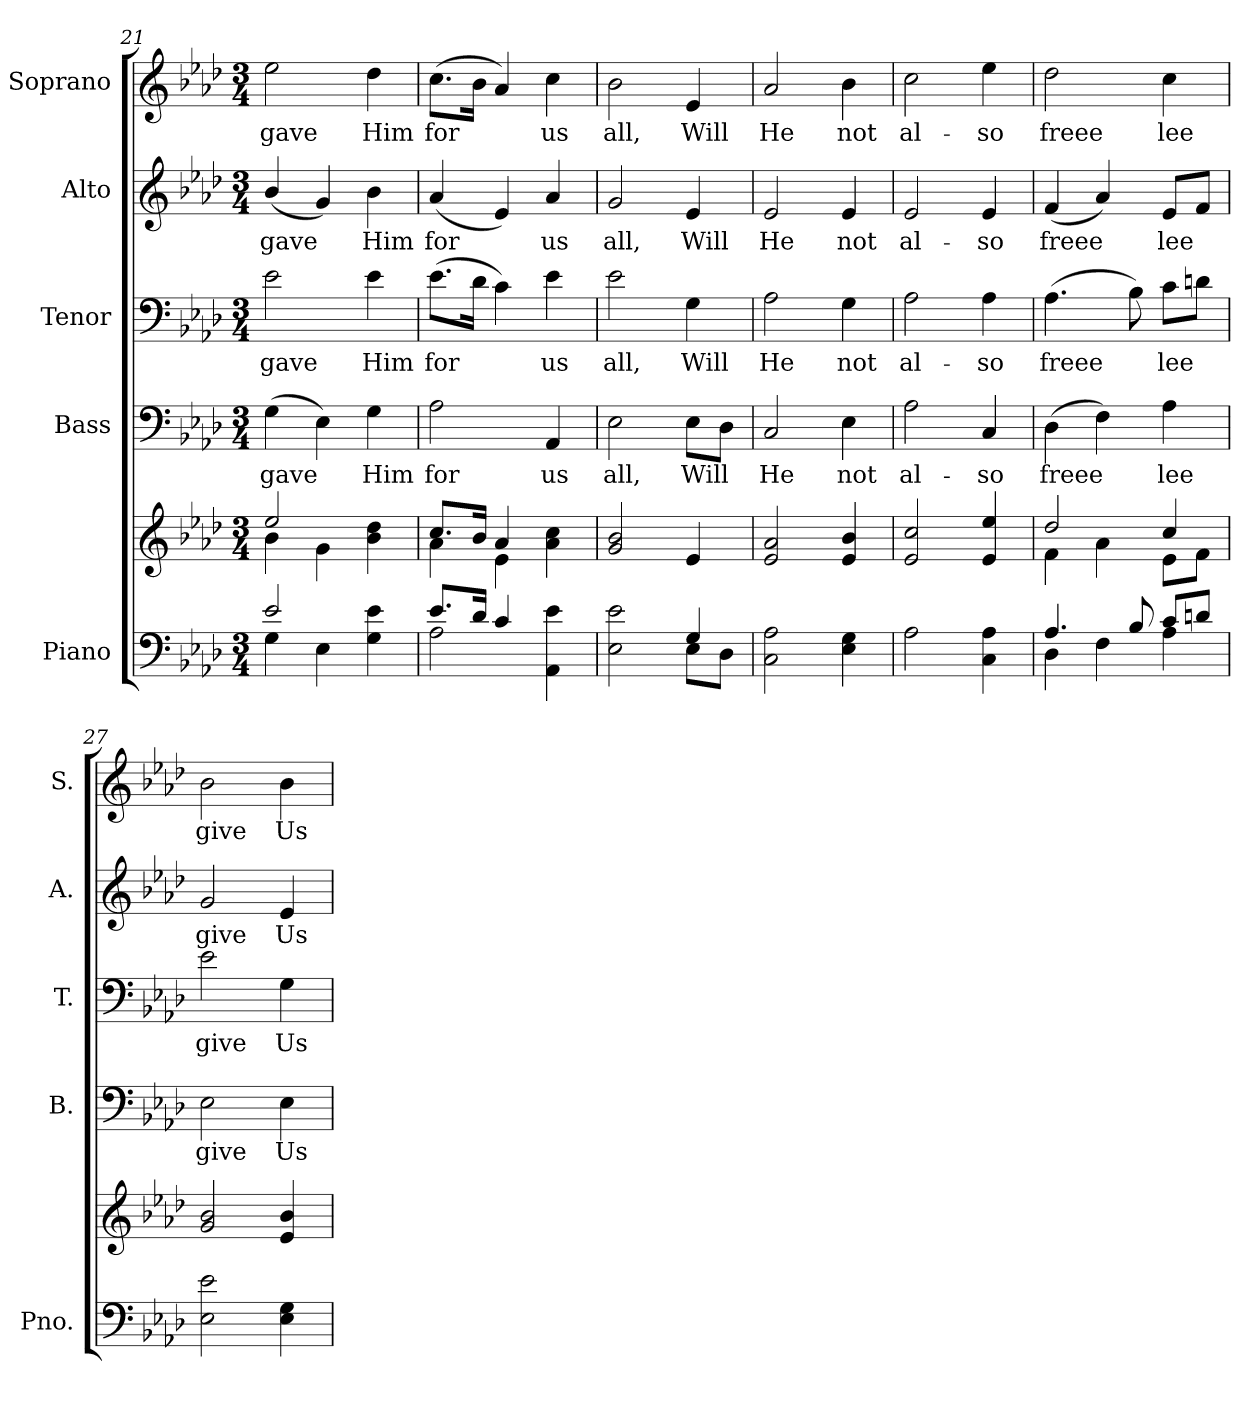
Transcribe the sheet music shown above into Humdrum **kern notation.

**kern	**kern	**kern	**text	**kern	**text	**kern	**text	**kern	**text
*part5	*part5	*part4	*part4	*part3	*part3	*part2	*part2	*part1	*part1
*staff6	*staff5	*staff4	*staff4	*staff3	*staff3	*staff2	*staff2	*staff1	*staff1
*I"Piano	*	*I"Bass	*	*I"Tenor	*	*I"Alto	*	*I"Soprano	*
*I'Pno.	*	*I'B.	*	*I'T.	*	*I'A.	*	*I'S.	*
*clefF4	*clefG2	*clefF4	*	*clefF4	*	*clefG2	*	*clefG2	*
*k[b-e-a-d-]	*k[b-e-a-d-]	*k[b-e-a-d-]	*	*k[b-e-a-d-]	*	*k[b-e-a-d-]	*	*k[b-e-a-d-]	*
*A-:	*A-:	*A-:	*	*A-:	*	*A-:	*	*A-:	*
*M3/4	*M3/4	*M3/4	*	*M3/4	*	*M3/4	*	*M3/4	*
=21	=21	=21	=21	=21	=21	=21	=21	=21	=21
*^	*^	*	*	*	*	*	*	*	*
!	!	!	!	!	!LO:LY:b:color=#000000	!	!	!	!	!	!
!	!	!	!	!	!	!	!LO:LY:b:color=#000000	!	!	!	!
!	!	!	!	!	!	!	!	!	!LO:LY:b:color=#000000	!	!
!	!	!	!	!	!	!	!	!	!	!	!LO:LY:b:color=#000000
2e-i/	4Gi\	2ee-i/	4b-i\	(4Gi\	gave	2e-i\	gave	(4b-i/	gave	2ee-i\	gave
.	4E-i\	.	4gi\	4E-i\)	.	.	.	4gi/)	.	.	.
!	!	!	!	!	!LO:LY:b:color=#000000	!	!	!	!	!	!
!	!	!	!	!	!	!	!LO:LY:b:color=#000000	!	!	!	!
!	!	!	!	!	!	!	!	!	!LO:LY:b:color=#000000	!	!
!	!	!	!	!	!	!	!	!	!	!	!LO:LY:b:color=#000000
4Gi\ 4e-i	4ryy	4b-i\ 4dd-i	4ryy	4Gi\	Him	4e-i\	Him	4b-i\	Him	4dd-i\	Him
!!LO:PB:g=z
=22	=22	=22	=22	=22	=22	=22	=22	=22	=22	=22	=22
!	!	!	!	!	!LO:LY:b:color=#000000	!	!	!	!	!	!
!	!	!	!	!	!	!	!LO:LY:b:color=#000000	!	!	!	!
!	!	!	!	!	!	!	!	!	!LO:LY:b:color=#000000	!	!
!	!	!	!	!	!	!	!	!	!	!	!LO:LY:b:color=#000000
8.e-i/L	2A-i\	8.cci/L	4a-i\	2A-i\	for	(8.e-i\L	for	(4a-i/	for	(8.cci\L	for
16d-i/Jk	.	16b-i/Jk	.	.	.	16d-i\Jk	.	.	.	16b-i\Jk	.
4ci/	.	4a-i/	4e-i\	.	.	4ci\)	.	4e-i/)	.	4a-i/)	.
!	!	!	!	!	!LO:LY:b:color=#000000	!	!	!	!	!	!
!	!	!	!	!	!	!	!LO:LY:b:color=#000000	!	!	!	!
!	!	!	!	!	!	!	!	!	!LO:LY:b:color=#000000	!	!
!	!	!	!	!	!	!	!	!	!	!	!LO:LY:b:color=#000000
4AA-i\ 4e-i	4ryy	4a-i\ 4cci	4ryy	4AA-i/	us	4e-i\	us	4a-i/	us	4cci\	us
*	*	*v	*v	*	*	*	*	*	*	*	*
=23	=23	=23	=23	=23	=23	=23	=23	=23	=23	=23
*	*	*^	*	*	*	*	*	*	*	*
!	!	!	!	!	!LO:LY:b:color=#000000	!	!	!	!	!	!
*	*	*v	*v	*	*	*	*	*	*	*	*
*	*	*^	*	*	*	*	*	*	*	*
!	!	!	!	!	!	!	!LO:LY:b:color=#000000	!	!	!	!
*	*	*v	*v	*	*	*	*	*	*	*	*
*	*	*^	*	*	*	*	*	*	*	*
!	!	!	!	!	!	!	!	!	!LO:LY:b:color=#000000	!	!
*	*	*v	*v	*	*	*	*	*	*	*	*
*	*	*^	*	*	*	*	*	*	*	*
!	!	!	!	!	!	!	!	!	!	!	!LO:LY:b:color=#000000
*	*	*v	*v	*	*	*	*	*	*	*	*
2E-i\ 2e-i	2ryy	2gi/ 2b-i	2E-i\	all,	2e-i\	all,	2gi/	all,	2b-i\	all,
!	!	!	!	!LO:LY:b:color=#000000	!	!	!	!	!	!
!	!	!	!	!	!	!LO:LY:b:color=#000000	!	!	!	!
!	!	!	!	!	!	!	!	!LO:LY:b:color=#000000	!	!
!	!	!	!	!	!	!	!	!	!	!LO:LY:b:color=#000000
4Gi/	8E-i\L	4e-i/	8E-i\L	Will	4Gi\	Will	4e-i/	Will	4e-i/	Will
.	8D-i\J	.	8D-i\J	.	.	.	.	.	.	.
*v	*v	*	*	*	*	*	*	*	*	*
=24	=24	=24	=24	=24	=24	=24	=24	=24	=24
*^	*	*	*	*	*	*	*	*	*
!	!	!	!	!LO:LY:b:color=#000000	!	!	!	!	!	!
*v	*v	*	*	*	*	*	*	*	*	*
*^	*	*	*	*	*	*	*	*	*
!	!	!	!	!	!	!LO:LY:b:color=#000000	!	!	!	!
*v	*v	*	*	*	*	*	*	*	*	*
*^	*	*	*	*	*	*	*	*	*
!	!	!	!	!	!	!	!	!LO:LY:b:color=#000000	!	!
*v	*v	*	*	*	*	*	*	*	*	*
*^	*	*	*	*	*	*	*	*	*
!	!	!	!	!	!	!	!	!	!	!LO:LY:b:color=#000000
*v	*v	*	*	*	*	*	*	*	*	*
2Ci\ 2A-i	2e-i/ 2a-i	2Ci/	He	2A-i\	He	2e-i/	He	2a-i/	He
!	!	!	!LO:LY:b:color=#000000	!	!	!	!	!	!
!	!	!	!	!	!LO:LY:b:color=#000000	!	!	!	!
!	!	!	!	!	!	!	!LO:LY:b:color=#000000	!	!
!	!	!	!	!	!	!	!	!	!LO:LY:b:color=#000000
4E-i\ 4Gi	4e-i/ 4b-i	4E-i\	not	4Gi\	not	4e-i/	not	4b-i\	not
!!LO:PB:g=z
=25	=25	=25	=25	=25	=25	=25	=25	=25	=25
!	!	!	!LO:LY:b:color=#000000	!	!	!	!	!	!
!	!	!	!	!	!LO:LY:b:color=#000000	!	!	!	!
!	!	!	!	!	!	!	!LO:LY:b:color=#000000	!	!
!	!	!	!	!	!	!	!	!	!LO:LY:b:color=#000000
2A-i\	2e-i/ 2cci	2A-i\	al-	2A-i\	al-	2e-i/	al-	2cci\	al-
!	!	!	!LO:LY:b:color=#000000	!	!	!	!	!	!
!	!	!	!	!	!LO:LY:b:color=#000000	!	!	!	!
!	!	!	!	!	!	!	!LO:LY:b:color=#000000	!	!
!	!	!	!	!	!	!	!	!	!LO:LY:b:color=#000000
4Ci\ 4A-i	4e-i/ 4ee-i	4Ci/	so	4A-i\	-so	4e-i/	-so	4ee-i\	-so
=26	=26	=26	=26	=26	=26	=26	=26	=26	=26
*^	*^	*	*	*	*	*	*	*	*
!	!	!	!	!	!LO:LY:b:color=#000000	!	!	!	!	!	!
!	!	!	!	!	!	!	!LO:LY:b:color=#000000	!	!	!	!
!	!	!	!	!	!	!	!	!	!LO:LY:b:color=#000000	!	!
!	!	!	!	!	!	!	!	!	!	!	!LO:LY:b:color=#000000
4.A-i/	4D-i\	2dd-i/	4fi\	(4D-i\	freee	(4.A-i\	freee	(4fi/	freee	2dd-i\	freee
.	4Fi\	.	4a-i\	4Fi\)	.	.	.	4a-i/)	.	.	.
8B-i/	.	.	.	.	.	8B-i\)	.	.	.	.	.
!	!	!	!	!	!LO:LY:b:color=#000000	!	!	!	!	!	!
!	!	!	!	!	!	!	!LO:LY:b:color=#000000	!	!	!	!
!	!	!	!	!	!	!	!	!	!LO:LY:b:color=#000000	!	!
!	!	!	!	!	!	!	!	!	!	!	!LO:LY:b:color=#000000
8ci/L	4A-i\	4cci/	8e-i\L	4A-i\	lee	8ci\L	lee	8e-i/L	lee	4cci\	lee
8dni/J	.	.	8fi\J	.	.	8dni\J	.	8fi/J	.	.	.
*v	*v	*	*	*	*	*	*	*	*	*	*
*	*v	*v	*	*	*	*	*	*	*	*
=27	=27	=27	=27	=27	=27	=27	=27	=27	=27
*	*^	*	*	*	*	*	*	*	*
!	!	!	!	!LO:LY:b:color=#000000	!	!	!	!	!	!
*	*v	*v	*	*	*	*	*	*	*	*
*	*^	*	*	*	*	*	*	*	*
!	!	!	!	!	!	!LO:LY:b:color=#000000	!	!	!	!
*	*v	*v	*	*	*	*	*	*	*	*
*	*^	*	*	*	*	*	*	*	*
!	!	!	!	!	!	!	!	!LO:LY:b:color=#000000	!	!
*	*v	*v	*	*	*	*	*	*	*	*
*	*^	*	*	*	*	*	*	*	*
!	!	!	!	!	!	!	!	!	!	!LO:LY:b:color=#000000
*	*v	*v	*	*	*	*	*	*	*	*
2E-i\ 2e-i	2gi/ 2b-i	2E-i\	give	2e-i\	give	2gi/	give	2b-i\	give
!	!	!	!LO:LY:b:color=#000000	!	!	!	!	!	!
!	!	!	!	!	!LO:LY:b:color=#000000	!	!	!	!
!	!	!	!	!	!	!	!LO:LY:b:color=#000000	!	!
!	!	!	!	!	!	!	!	!	!LO:LY:b:color=#000000
4E-i\ 4Gi	4e-i/ 4b-i	4E-i\	Us	4Gi\	Us	4e-i/	Us	4b-i\	Us
=	=	=	=	=	=	=	=	=	=
*-	*-	*-	*-	*-	*-	*-	*-	*-	*-
